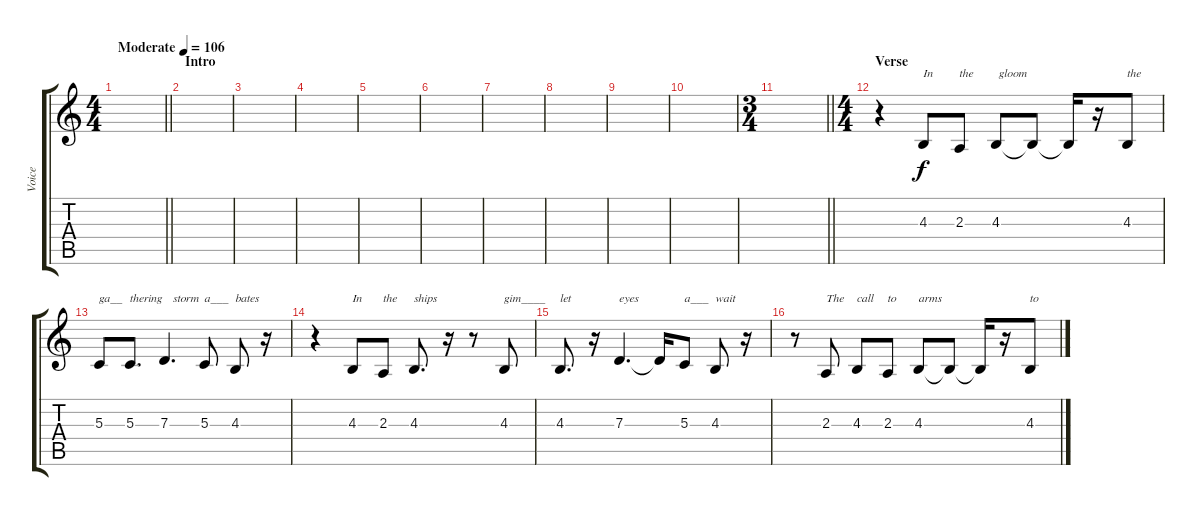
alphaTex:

\track ("Voice" "Voice") {instrument lead6voice}
\staff {score tabs}
\tuning (E4 B3 G3 D3 A2 E2) {hide}
\ts (4 4)
\tempo (106 "Moderate")
\clef g2
\barLineRight lightlight
\ks c
|
\section ("" "Intro")
|
|
|
|
|
|
|
|
|
\ts (3 4)
\barLineRight lightlight
|
\ts (4 4)
\section ("" "Verse")
r.4 4.3.8{txt "In "} 2.3.8{txt "the"} 4.3.8{txt " gloom"} 4.3{t}.8 4.3{t}.16 r.16 4.3.8{txt "the"} |
5.3.8{txt "ga__"} 5.3.8{d txt "thering"} 7.3.4{d txt "   storm"} 5.3.8{txt "a___"} 4.3.8{txt "bates"} r.16 |
r.4 4.3.8{txt "In "} 2.3.8{txt "the"} 4.3.8{d txt "ships"} r.16 r.8 4.3.8{txt "gim____"} |
4.3.8{d txt "let"} r.16 7.3.4{d txt "eyes"} 7.3{t}.16 5.3.8{txt "a___"} 4.3.8{txt "wait"} r.16 |
r.8 2.3.8{txt "The"} 4.3.8{txt "call"} 2.3.8{txt "to"} 4.3.8{txt "arms"} 4.3{t}.8 4.3{t}.16 r.16 4.3.8{txt "to"}
